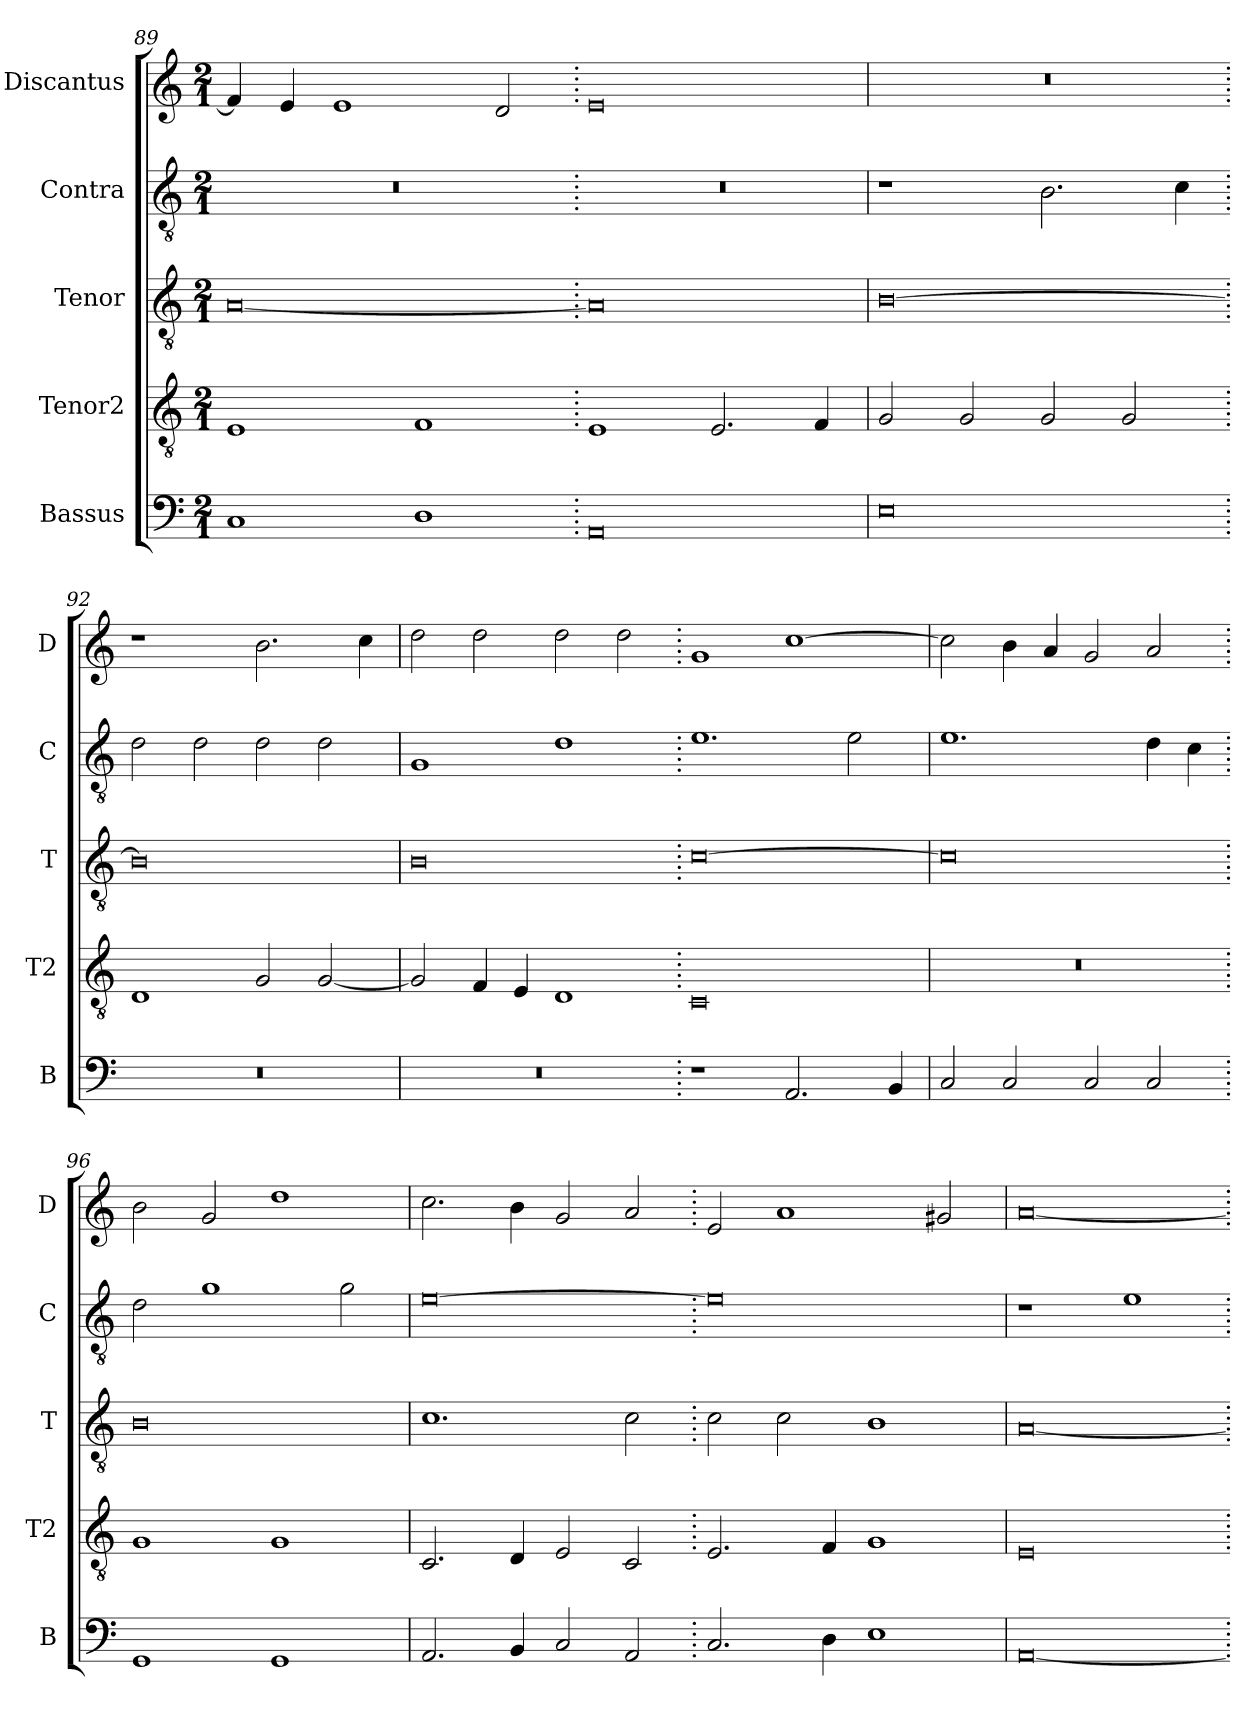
**kern	**kern	**kern	**kern	**kern
*part5	*part4	*part3	*part2	*part1
*staff5	*staff4	*staff3	*staff2	*staff1
*I"Bassus	*I"Tenor2	*I"Tenor	*I"Contra	*I"Discantus
*I'B	*I'T2	*I'T	*I'C	*I'D
*clefF4	*clefGv2	*clefGv2	*clefGv2	*clefG2
*k[]	*k[]	*k[]	*k[]	*k[]
*M2/1	*M2/1	*M2/1	*M2/1	*M2/1
=89	=89	=89	=89	=89
1C	1E	[0A	0r	4f/]
.	.	.	.	4e/
.	.	.	.	1e
1D	1F	.	.	.
.	.	.	.	2d/
=90.	=90.	=90.	=90.	=90.
0AA	1E	0A]	0r	0e
.	2.E/	.	.	.
.	4F/	.	.	.
=91	=91	=91	=91	=91
0E	2G/	[0B	1r	0r
.	2G/	.	.	.
.	2G/	.	2.B\	.
.	2G/	.	.	.
.	.	.	4c\	.
=92.	=92.	=92.	=92.	=92.
0r	1D	0B]	2d\	1r
.	.	.	2d\	.
.	2G/	.	2d\	2.b\
.	[2G/	.	2d\	.
.	.	.	.	4cc\
=93	=93	=93	=93	=93
0r	2G/]	0B	1G	2dd\
.	4F/	.	.	2dd\
.	4E/	.	.	.
.	1D	.	1d	2dd\
.	.	.	.	2dd\
=94.	=94.	=94.	=94.	=94.
1r	0C	[0c	1.e	1g
2.AA/	.	.	.	[1cc
.	.	.	2e\	.
4BB/	.	.	.	.
=95	=95	=95	=95	=95
2C/	0r	0c]	1.e	2cc\]
2C/	.	.	.	4b\
.	.	.	.	4a/
2C/	.	.	.	2g/
2C/	.	.	4d\	2a/
.	.	.	4c\	.
=96.	=96.	=96.	=96.	=96.
1GG	1G	0B	2d\	2b\
.	.	.	1g	2g/
1GG	1G	.	.	1dd
.	.	.	2g\	.
=97	=97	=97	=97	=97
2.AA/	2.C/	1.c	[0e	2.cc\
4BB/	4D/	.	.	4b\
2C/	2E/	.	.	2g/
2AA/	2C/	2c\	.	2a/
=98.	=98.	=98.	=98.	=98.
2.C/	2.E/	2c\	0e]	2e/
.	.	2c\	.	1a
4D\	4F/	.	.	.
1E	1G	1B	.	.
.	.	.	.	2g#X/
=99	=99	=99	=99	=99
[0AA	0E	[0A	1r	[0a
.	.	.	1e	.
=.	=.	=.	=.	=.
*-	*-	*-	*-	*-
